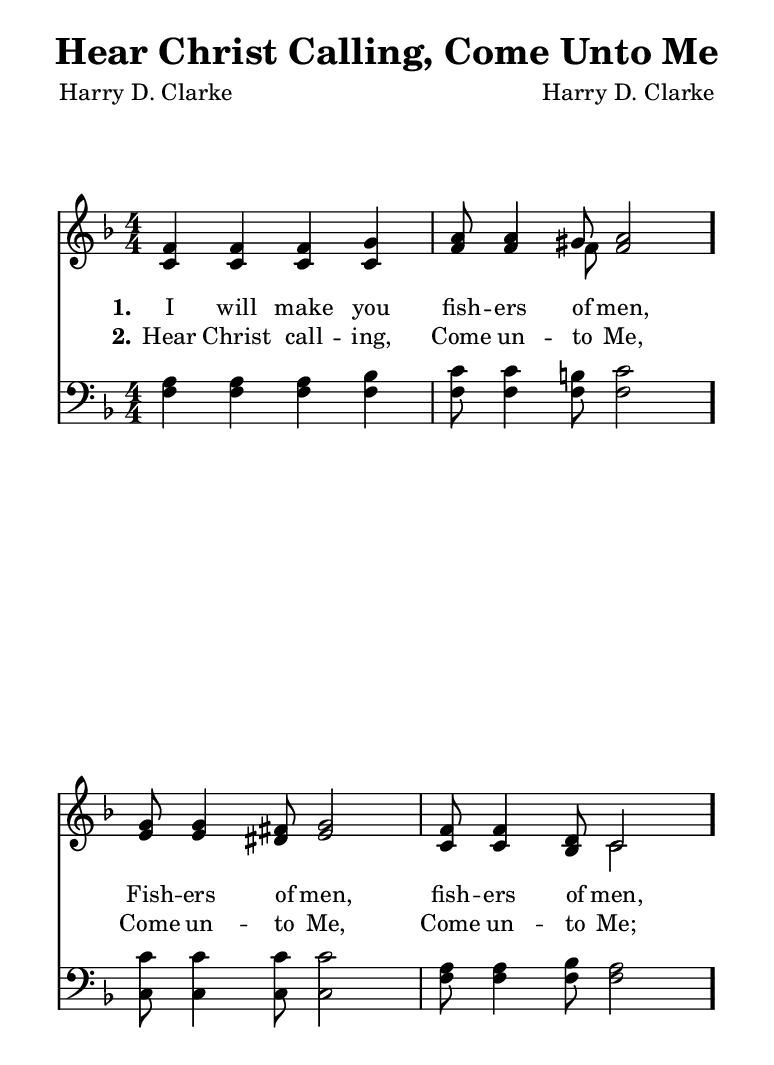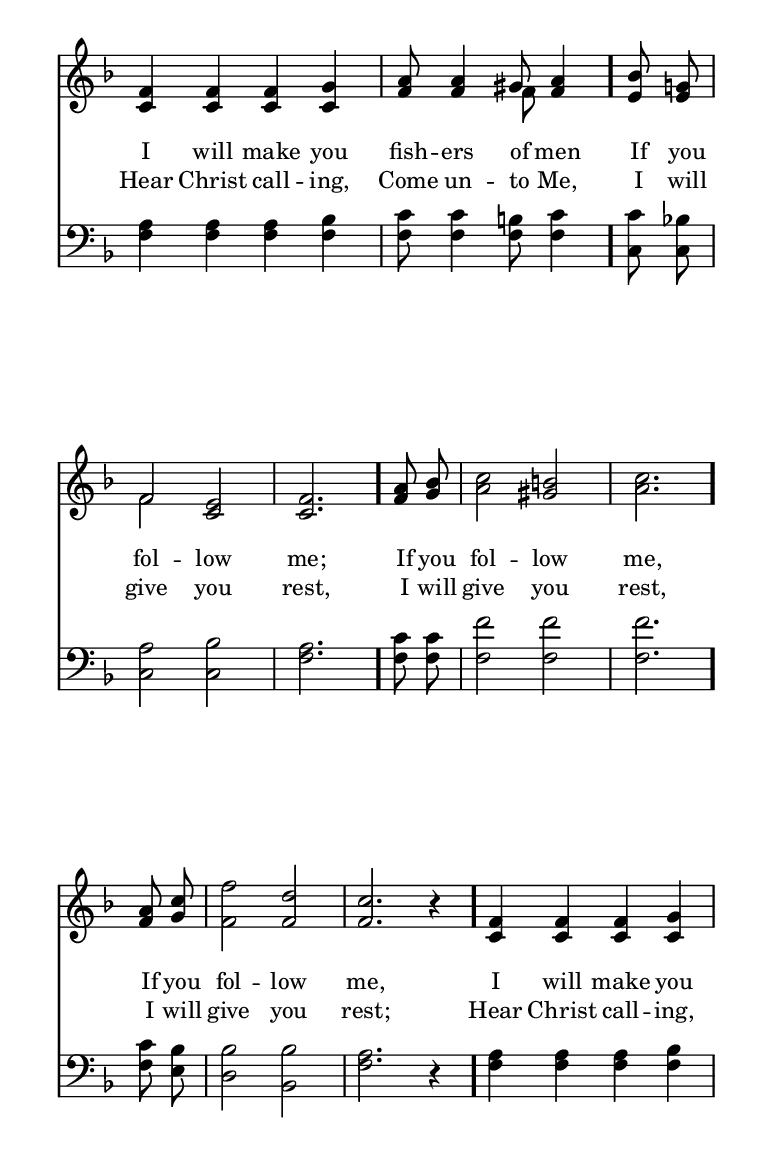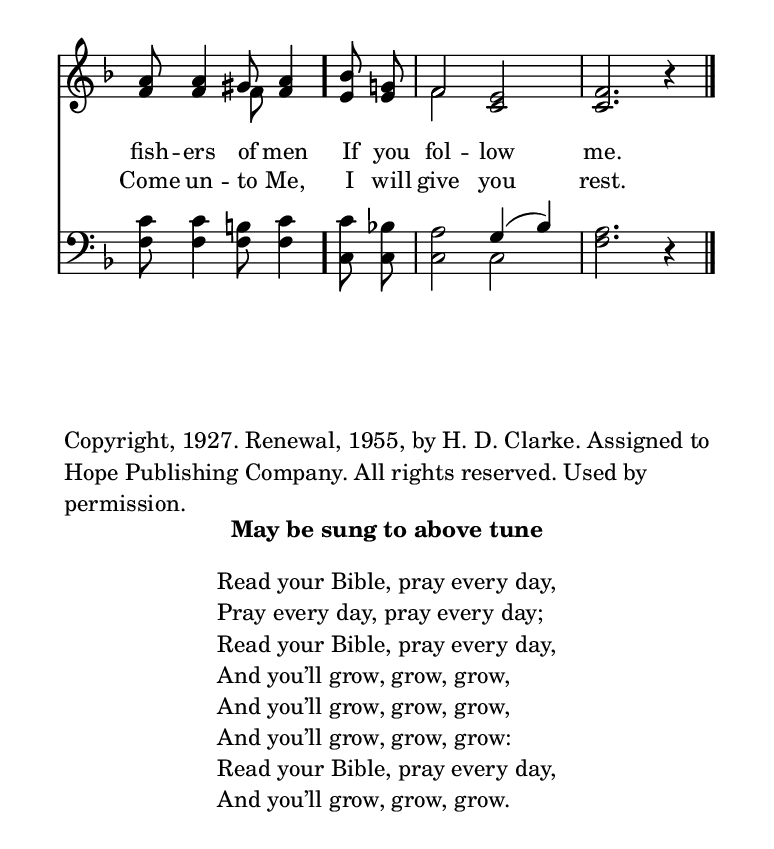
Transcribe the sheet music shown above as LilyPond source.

\include "common/global.ily"
\paper {
  \include "common/paper.ily"
  system-count = #(cond (is-eogsized 4) (#t #f))
}

\header{
  %children
  hymnnumber = "350"
  title = "Hear Christ Calling, Come Unto Me"
  % TODO original has subtitle "Fishers of Men"
  tunename = ""
  meter = ""
  poet = "Harry D. Clarke"
  composer = "Harry D. Clarke"
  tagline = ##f
}

global = {
  \include "common/overrides.ily"
  \override Staff.TimeSignature.style = #'numbered
  \time 4/4
  \override Score.MetronomeMark.transparent = ##t % hide all fermata changes too
  \tempo 4=90
  \key f \major
  \autoBeamOff
}

patternB = { c8 c4 c8 c2 | }
patternA = { c4 c c c | \patternB }
patternC = { c8 c c2 c | c2. }

notesSoprano = {
\global
\relative c' {

  \changePitch \patternA { f f f g | a a gis a }
  \changePitch \patternB { g g fis g | f f d c }
  \changePitch \patternA { f f f g | a a gis } a4
  \changePitch \patternC { bes g | f e | f }
  \changePitch \patternC { a bes | c b | c }
  \changePitch \patternC { a c | f d | c } r4
  \changePitch \patternA { f, f f g | a a gis } a4
  \changePitch \patternC { bes g | f e | f } r4

  \bar "|."

}
}

notesAlto = {
\global
\relative e' {

  \changePitch \patternA { c c c c | f f f f }
  \changePitch \patternB { e e dis e | c c bes c }
  \changePitch \patternA { c c c c | f f f } f4
  \changePitch \patternC { e e | f c | c }
  \changePitch \patternC { f g | a gis | a }
  \changePitch \patternC { f g | f f | f } r4
  \changePitch \patternA { c c c c | f f f } f4
  \changePitch \patternC { e e | f c | c } r4

}
}

notesTenor = {
\global
\relative a {

  \changePitch \patternA { a a a bes | c c b c }
  \changePitch \patternB { c c c c | a a bes a }
  \changePitch \patternA { a a a bes | c c b } c4
  \changePitch \patternC { c bes | a bes | a }
  \changePitch \patternC { c c | f f | f }
  \changePitch \patternC { c bes | bes bes | a } r4
  \changePitch \patternA { a a a bes | c c b } c4
  c8 bes | a2 g4( bes) | a2. r4

}
}

notesBass = {
\global
\relative f {

  \changePitch \patternA { f f f f | f f f f }
  \changePitch \patternB { c c c c | f f f f }
  \changePitch \patternA { f f f f | f f f } f4
  \changePitch \patternC { c c | c c | f }
  \changePitch \patternC { f f | f f | f }
  \changePitch \patternC { f e | d bes | f' } r4
  \changePitch \patternA { f f f f | f f f } f4
  \changePitch \patternC { c c | c c | f } r4

}
}

wordsA = \lyricmode {
\set stanza = "1."

I will make you fish -- ers of men, \bar "."
Fish -- ers of men, fish -- ers of men, \bar "."
I will make you fish -- ers of men \bar "."
If you fol -- low me; \bar "."
If you fol -- low me, \bar "."
If you fol -- low me, \bar "."
I will make you fish -- ers of men \bar "."
If you fol -- low me. \bar "."

}

wordsB = \lyricmode {
\set stanza = "2."

Hear Christ call -- ing, Come un -- to Me,
Come un -- to Me, Come un -- to Me;
Hear Christ call -- ing, Come un -- to Me,
I will give you rest,
I will give you rest,
I will give you rest;
Hear Christ call -- ing, Come un -- to Me,
I will give you rest.

}

extraA = \markuplist {

\line { Read your Bible, pray every day, }
\line { Pray every day, pray every day; }
\line { Read your Bible, pray every day, }
\line { And you’ll grow, grow, grow, }
\line { And you’ll grow, grow, grow, }
\line { And you’ll grow, grow, grow: }
\line { Read your Bible, pray every day, }
\line { And you’ll grow, grow, grow. }

}

\score {
  \context ChoirStaff <<
    \context Staff = upper <<
      \set Staff.autoBeaming = ##f
      \set ChoirStaff.systemStartDelimiter = #'SystemStartBar
      \set ChoirStaff.printPartCombineTexts = ##f
      \partcombine #'(2 . 9) \notesSoprano \notesAlto
      \context NullVoice = sopranos { \voiceOne << \notesSoprano >> }
      \context NullVoice = altos { \voiceTwo << \notesAlto >> }
      \context Lyrics = one   \lyricsto sopranos \wordsA
      \context Lyrics = two   \lyricsto sopranos \wordsB
    >>
    \context Staff = men <<
      \set Staff.autoBeaming = ##f
      \clef bass
      \set ChoirStaff.printPartCombineTexts = ##f
      \partcombine #'(2 . 9) \notesTenor \notesBass
      \context NullVoice = tenors { \voiceOne << \notesTenor >> }
      \context NullVoice = basses { \voiceTwo << \notesBass >> }
    >>
  >>
  \layout {
    \include "common/layout.ily"
  }
  \midi{
    \include "common/midi.ily"
  }
}

% We don't use the `copyright` header field because we need the copyright to
% appear just under the last system, rather than at the bottom of the page.
\noPageBreak \markup { \fill-line { \raise #4 \wordwrap { Copyright, 1927. Renewal, 1955, by H. D. Clarke. Assigned to Hope Publishing Company. All rights reserved. Used by permission. } } }

\noPageBreak \markup { \lower #2 \fill-line { \center-column {
  \bold "May be sung to above tune"
  \lower #2 \line { \column { \extraA } }
} } }

\version "2.19.49"  % necessary for upgrading to future LilyPond versions.

% vi:set et ts=2 sw=2 ai nocindent syntax=lilypond:
